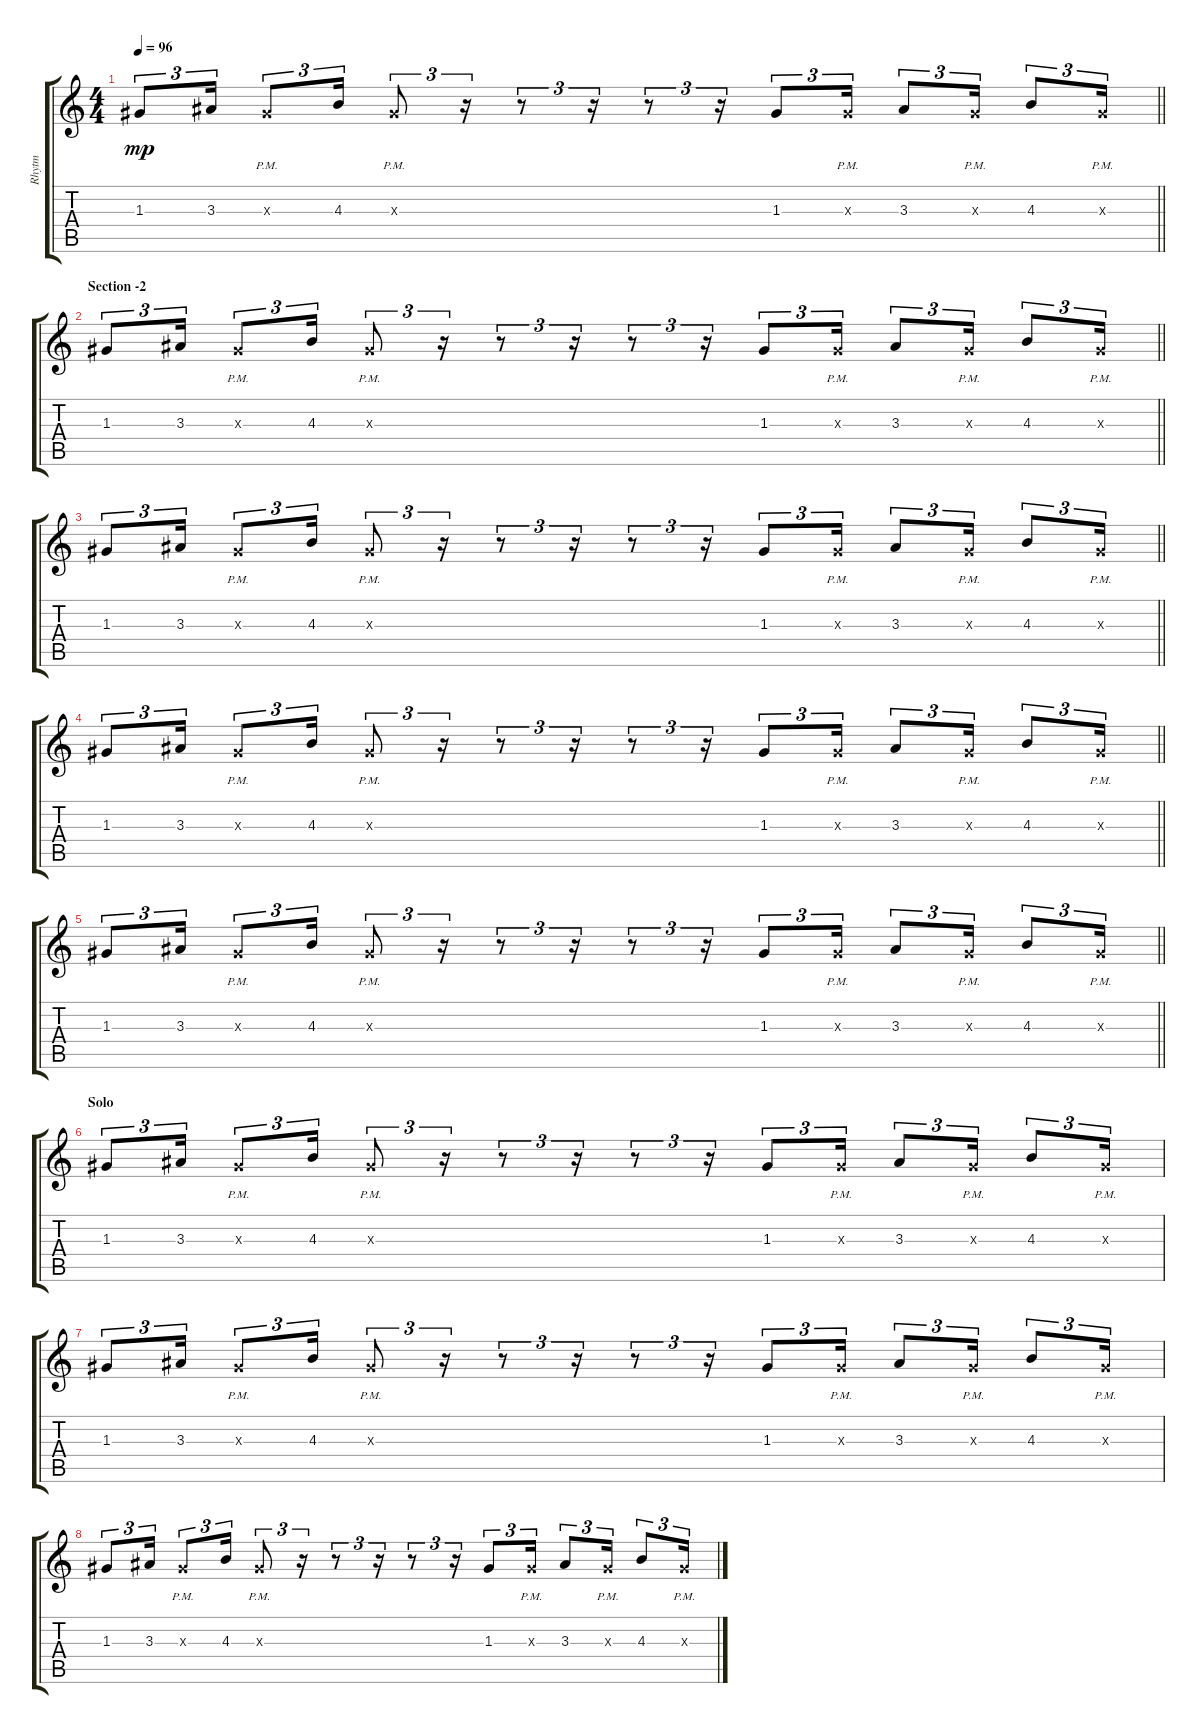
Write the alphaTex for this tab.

\track ("Rhytm" "Rhytm") {instrument electricguitarmuted}
\staff {score tabs}
\tuning (E4 B3 G3 D3 A2 E2) {hide}
\ts (4 4)
\tempo 96
\clef g2
\barLineRight lightlight
\ks c
1.3.8{tu (3 2) dy mp} 3.3.16{tu (3 2)} 1.3{pm x}.8{tu (3 2)} 4.3.16{tu (3 2)} 1.3{pm x}.8{tu (3 2)} r.16{tu (3 2)} r.8{tu (3 2)} r.16{tu (3 2)} r.8{tu (3 2)} r.16{tu (3 2)} 1.3.8{tu (3 2)} 1.3{pm x}.16{tu (3 2)} 3.3.8{tu (3 2)} 1.3{pm x}.16{tu (3 2)} 4.3.8{tu (3 2)} 1.3{pm x}.16{tu (3 2)} |
\section ("" "Section -2")
\barLineRight lightlight
1.3.8{tu (3 2)} 3.3.16{tu (3 2)} 1.3{pm x}.8{tu (3 2)} 4.3.16{tu (3 2)} 1.3{pm x}.8{tu (3 2)} r.16{tu (3 2)} r.8{tu (3 2)} r.16{tu (3 2)} r.8{tu (3 2)} r.16{tu (3 2)} 1.3.8{tu (3 2)} 1.3{pm x}.16{tu (3 2)} 3.3.8{tu (3 2)} 1.3{pm x}.16{tu (3 2)} 4.3.8{tu (3 2)} 1.3{pm x}.16{tu (3 2)} |
\barLineRight lightlight
1.3.8{tu (3 2)} 3.3.16{tu (3 2)} 1.3{pm x}.8{tu (3 2)} 4.3.16{tu (3 2)} 1.3{pm x}.8{tu (3 2)} r.16{tu (3 2)} r.8{tu (3 2)} r.16{tu (3 2)} r.8{tu (3 2)} r.16{tu (3 2)} 1.3.8{tu (3 2)} 1.3{pm x}.16{tu (3 2)} 3.3.8{tu (3 2)} 1.3{pm x}.16{tu (3 2)} 4.3.8{tu (3 2)} 1.3{pm x}.16{tu (3 2)} |
\barLineRight lightlight
1.3.8{tu (3 2)} 3.3.16{tu (3 2)} 1.3{pm x}.8{tu (3 2)} 4.3.16{tu (3 2)} 1.3{pm x}.8{tu (3 2)} r.16{tu (3 2)} r.8{tu (3 2)} r.16{tu (3 2)} r.8{tu (3 2)} r.16{tu (3 2)} 1.3.8{tu (3 2)} 1.3{pm x}.16{tu (3 2)} 3.3.8{tu (3 2)} 1.3{pm x}.16{tu (3 2)} 4.3.8{tu (3 2)} 1.3{pm x}.16{tu (3 2)} |
\barLineRight lightlight
1.3.8{tu (3 2)} 3.3.16{tu (3 2)} 1.3{pm x}.8{tu (3 2)} 4.3.16{tu (3 2)} 1.3{pm x}.8{tu (3 2)} r.16{tu (3 2)} r.8{tu (3 2)} r.16{tu (3 2)} r.8{tu (3 2)} r.16{tu (3 2)} 1.3.8{tu (3 2)} 1.3{pm x}.16{tu (3 2)} 3.3.8{tu (3 2)} 1.3{pm x}.16{tu (3 2)} 4.3.8{tu (3 2)} 1.3{pm x}.16{tu (3 2)} |
\section ("" "Solo")
1.3.8{tu (3 2) volume 13 balance 5} 3.3.16{tu (3 2)} 1.3{pm x}.8{tu (3 2)} 4.3.16{tu (3 2)} 1.3{pm x}.8{tu (3 2)} r.16{tu (3 2)} r.8{tu (3 2)} r.16{tu (3 2)} r.8{tu (3 2)} r.16{tu (3 2)} 1.3.8{tu (3 2)} 1.3{pm x}.16{tu (3 2)} 3.3.8{tu (3 2)} 1.3{pm x}.16{tu (3 2)} 4.3.8{tu (3 2)} 1.3{pm x}.16{tu (3 2)} |
1.3.8{tu (3 2)} 3.3.16{tu (3 2)} 1.3{pm x}.8{tu (3 2)} 4.3.16{tu (3 2)} 1.3{pm x}.8{tu (3 2)} r.16{tu (3 2)} r.8{tu (3 2)} r.16{tu (3 2)} r.8{tu (3 2)} r.16{tu (3 2)} 1.3.8{tu (3 2)} 1.3{pm x}.16{tu (3 2)} 3.3.8{tu (3 2)} 1.3{pm x}.16{tu (3 2)} 4.3.8{tu (3 2)} 1.3{pm x}.16{tu (3 2)} |
1.3.8{tu (3 2)} 3.3.16{tu (3 2)} 1.3{pm x}.8{tu (3 2)} 4.3.16{tu (3 2)} 1.3{pm x}.8{tu (3 2)} r.16{tu (3 2)} r.8{tu (3 2)} r.16{tu (3 2)} r.8{tu (3 2)} r.16{tu (3 2)} 1.3.8{tu (3 2)} 1.3{pm x}.16{tu (3 2)} 3.3.8{tu (3 2)} 1.3{pm x}.16{tu (3 2)} 4.3.8{tu (3 2)} 1.3{pm x}.16{tu (3 2)}
